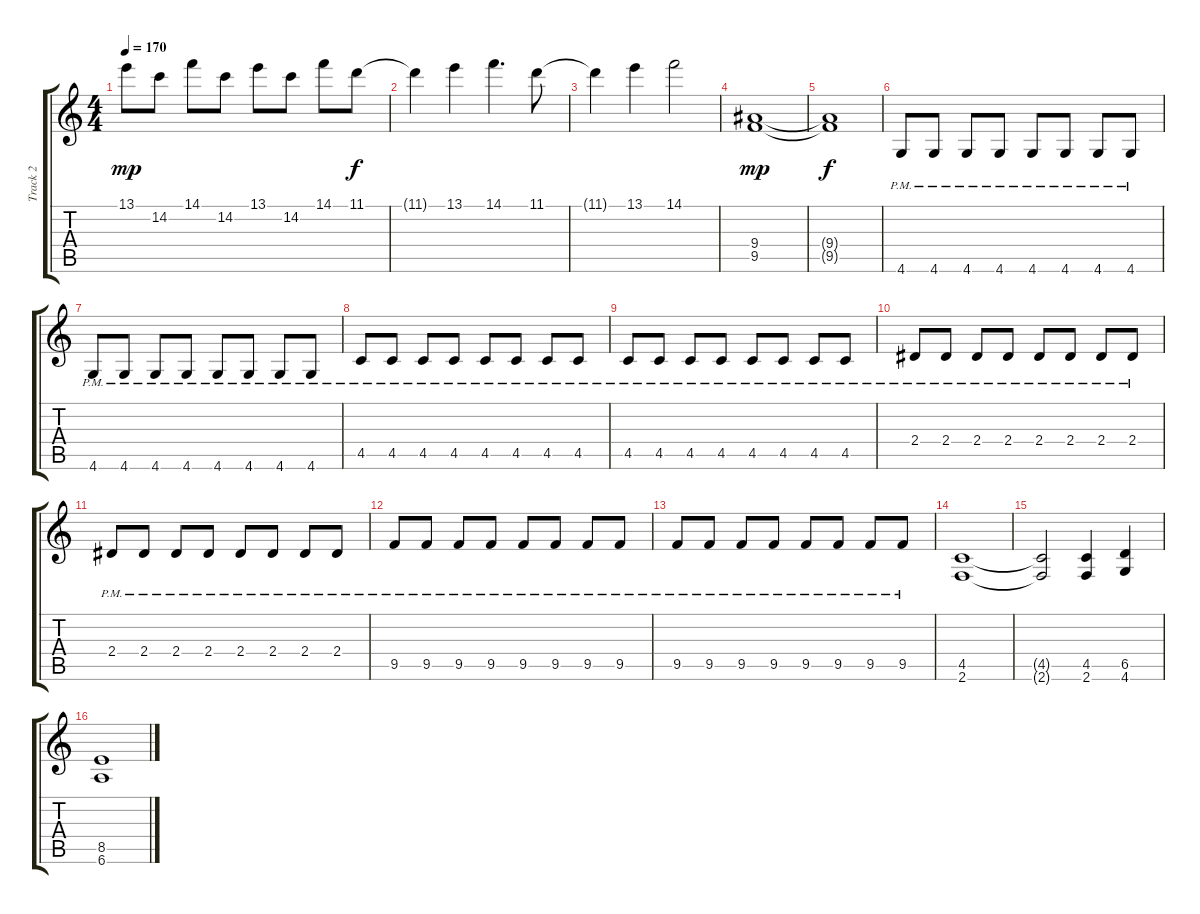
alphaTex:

\track ("Track 2" "Track 2") {instrument overdrivenguitar}
\staff {score tabs}
\tuning (Eb4 Bb3 Gb3 Db3 Ab2 Eb2) {hide}
\ts (4 4)
\tempo 170
\clef g2
\ks c
13.1.8{dy mp} 14.2.8 14.1.8 14.2.8 13.1.8 14.2.8 14.1.8 11.1.8{dy f} |
11.1{t}.4 13.1.4 14.1.4{d} 11.1.8 |
11.1{t}.4 13.1.4 14.1.2 |
(9.4 9.5).1{dy mp} |
(9.4{t} 9.5{t}).1{dy f} |
4.6{pm}.8 4.6{pm}.8 4.6{pm}.8 4.6{pm}.8 4.6{pm}.8 4.6{pm}.8 4.6{pm}.8 4.6{pm}.8 |
4.6{pm}.8 4.6{pm}.8 4.6{pm}.8 4.6{pm}.8 4.6{pm}.8 4.6{pm}.8 4.6{pm}.8 4.6{pm}.8 |
4.5{pm}.8 4.5{pm}.8 4.5{pm}.8 4.5{pm}.8 4.5{pm}.8 4.5{pm}.8 4.5{pm}.8 4.5{pm}.8 |
4.5{pm}.8 4.5{pm}.8 4.5{pm}.8 4.5{pm}.8 4.5{pm}.8 4.5{pm}.8 4.5{pm}.8 4.5{pm}.8 |
2.4{pm}.8 2.4{pm}.8 2.4{pm}.8 2.4{pm}.8 2.4{pm}.8 2.4{pm}.8 2.4{pm}.8 2.4{pm}.8 |
2.4{pm}.8 2.4{pm}.8 2.4{pm}.8 2.4{pm}.8 2.4{pm}.8 2.4{pm}.8 2.4{pm}.8 2.4{pm}.8 |
9.5{pm}.8 9.5{pm}.8 9.5{pm}.8 9.5{pm}.8 9.5{pm}.8 9.5{pm}.8 9.5{pm}.8 9.5{pm}.8 |
9.5{pm}.8 9.5{pm}.8 9.5{pm}.8 9.5{pm}.8 9.5{pm}.8 9.5{pm}.8 9.5{pm}.8 9.5{pm}.8 |
(4.5 2.6).1 |
(4.5{t} 2.6{t}).2 (4.5 2.6).4 (6.5 4.6).4 |
(8.5 6.6).1
